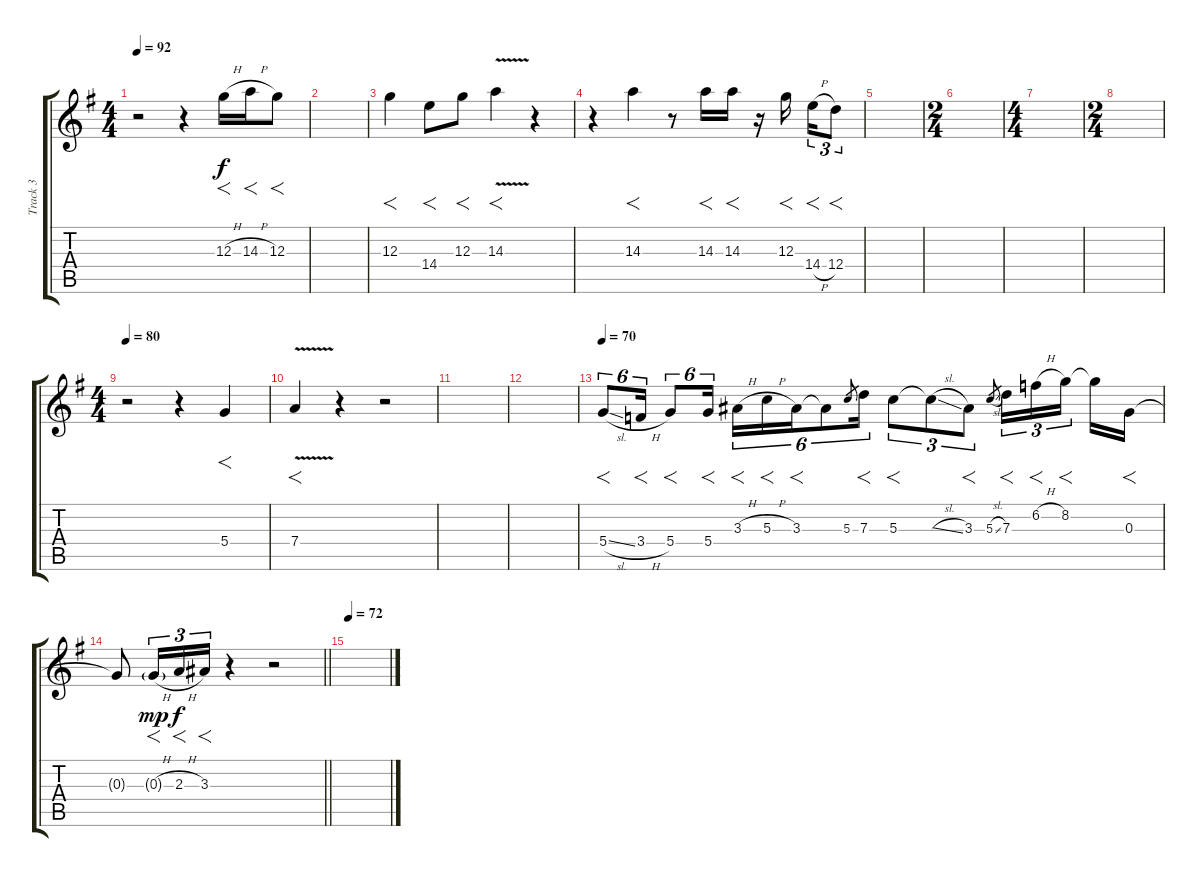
\track ("Track 3" "Track 3") {instrument electricguitarjazz}
\staff {score tabs}
\tuning (E4 B3 G3 D3 A2 E2) {hide}
\ts (4 4)
\tempo 92
\clef g2
\ks g
r.2{dy f} r.4 12.3{h}.16{f} 14.3{h}.16{f} 12.3.8{f} |
|
12.3.4{f} 14.4.8{f} 12.3.8{f} 14.3{v}.4{f} r.4 |
r.4 14.3.4{f} r.8 14.3.16{f} 14.3.16{f} r.16 12.3.16{f beam splitsecondary} 14.4{h}.16{f tu (3 2)} 12.4.8{f tu (3 2)} |
|
\ts (2 4)
|
\ts (4 4)
|
\ts (2 4)
|
\ts (4 4)
\tempo 80
r.2 r.4 5.4.4{f} |
7.4{v}.4{f} r.4 r.2 |
|
|
\tempo 70
5.4{sl}.8{f tu (6 4) volume 7} 3.4{h}.16{f tu (6 4)} 5.4.8{f tu (6 4)} 5.4.16{f tu (6 4)} 3.3{h}.16{f tu (6 4)} 5.3{h}.16{f tu (6 4)} 3.3.16{f tu (6 4)} 3.3{t}.8{tu (6 4)} 5.3.8{gr} 7.3.16{f tu (6 4)} 5.3.8{f tu (3 2)} 5.3{sl t}.8{tu (3 2)} 3.3.8{f tu (3 2)} 5.3{sl}.8{gr} 7.3.16{f tu (3 2)} 6.2{h}.16{f tu (3 2)} 8.2.16{f tu (3 2) beam splitsecondary} 8.2{t}.16 0.3.16{f} |
\barLineRight lightlight
0.3{t}.8 0.3{h g}.16{f tu (3 2) dy mp} 2.3{h}.16{f tu (3 2) dy f} 3.3.16{f tu (3 2)} r.4 r.2 |
\tempo 72
